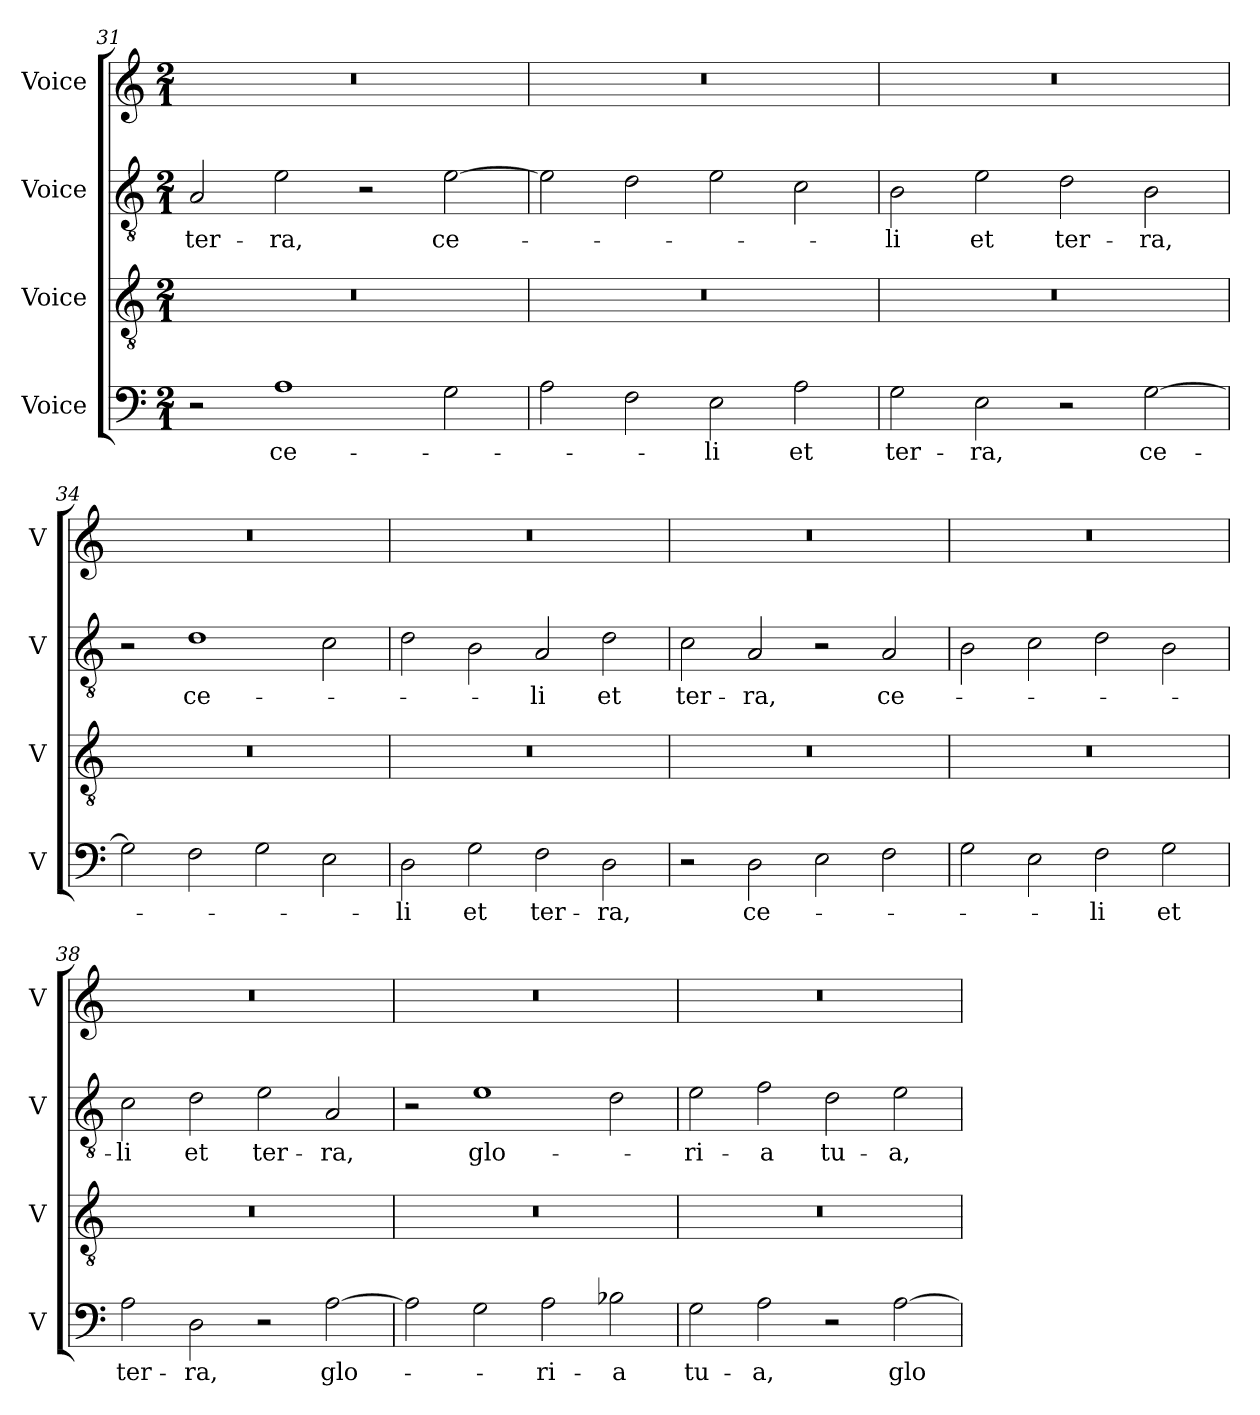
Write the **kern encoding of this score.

**kern	**text	**kern	**kern	**text	**kern
*part4	*part4	*part3	*part2	*part2	*part1
*staff4	*staff4	*staff3	*staff2	*staff2	*staff1
*I"Voice	*	*I"Voice	*I"Voice	*	*I"Voice
*I'V	*	*I'V	*I'V	*	*I'V
*clefF4	*	*clefGv2	*clefGv2	*	*clefG2
*k[]	*	*k[]	*k[]	*	*k[]
*M2/1	*	*M2/1	*M2/1	*	*M2/1
=31	=31	=31	=31	=31	=31
!	!	!	!	!LO:LY:b	!
2r	.	0r	2A/	ter-	0r
!	!LO:LY:b	!	!	!LO:LY:b	!
1A	ce-	.	2e\	-ra,	.
.	.	.	2r	.	.
!	!	!	!	!LO:LY:b	!
2G\	.	.	[2e\	ce-	.
=32	=32	=32	=32	=32	=32
2A\	.	0r	2e\]	.	0r
2F\	.	.	2d\	.	.
!	!LO:LY:b	!	!	!	!
2E\	-li	.	2e\	.	.
!	!LO:LY:b	!	!	!	!
2A\	et	.	2c\	.	.
=33	=33	=33	=33	=33	=33
!	!LO:LY:b	!	!	!LO:LY:b	!
2G\	ter-	0r	2B\	-li	0r
!	!LO:LY:b	!	!	!LO:LY:b	!
2E\	-ra,	.	2e\	et	.
!	!	!	!	!LO:LY:b	!
2r	.	.	2d\	ter-	.
!	!LO:LY:b	!	!	!LO:LY:b	!
[2G\	ce-	.	2B\	-ra,	.
!!LO:PB:g=z
=34	=34	=34	=34	=34	=34
2G\]	.	0r	2r	.	0r
!	!	!	!	!LO:LY:b	!
2F\	.	.	1d	ce-	.
2G\	.	.	.	.	.
2E\	.	.	2c\	.	.
=35	=35	=35	=35	=35	=35
!	!LO:LY:b	!	!	!	!
2D\	-li	0r	2d\	.	0r
!	!LO:LY:b	!	!	!	!
2G\	et	.	2B\	.	.
!	!LO:LY:b	!	!	!LO:LY:b	!
2F\	ter-	.	2A/	-li	.
!	!LO:LY:b	!	!	!LO:LY:b	!
2D\	-ra,	.	2d\	et	.
=36	=36	=36	=36	=36	=36
!	!	!	!	!LO:LY:b	!
2r	.	0r	2c\	ter-	0r
!	!LO:LY:b	!	!	!LO:LY:b	!
2D\	ce-	.	2A/	-ra,	.
2E\	.	.	2r	.	.
!	!	!	!	!LO:LY:b	!
2F\	.	.	2A/	ce-	.
=37	=37	=37	=37	=37	=37
2G\	.	0r	2B\	.	0r
2E\	.	.	2c\	.	.
!	!LO:LY:b	!	!	!	!
2F\	-li	.	2d\	.	.
!	!LO:LY:b	!	!	!	!
2G\	et	.	2B\	.	.
!!LO:LB:g=z
=38	=38	=38	=38	=38	=38
!	!LO:LY:b	!	!	!LO:LY:b	!
2A\	ter-	0r	2c\	-li	0r
!	!LO:LY:b	!	!	!LO:LY:b	!
2D\	-ra,	.	2d\	et	.
!	!	!	!	!LO:LY:b	!
2r	.	.	2e\	ter-	.
!	!LO:LY:b	!	!	!LO:LY:b	!
[2A\	glo-	.	2A/	-ra,	.
=39	=39	=39	=39	=39	=39
2A\]	.	0r	2r	.	0r
!	!	!	!	!LO:LY:b	!
2G\	.	.	1e	glo-	.
!	!LO:LY:b	!	!	!	!
2A\	-ri-	.	.	.	.
!	!LO:LY:b	!	!	!	!
2B-X\	-a	.	2d\	.	.
=40	=40	=40	=40	=40	=40
!	!LO:LY:b	!	!	!LO:LY:b	!
2G\	tu-	0r	2e\	-ri-	0r
!	!LO:LY:b	!	!	!LO:LY:b	!
2A\	-a,	.	2f\	-a	.
!	!	!	!	!LO:LY:b	!
2r	.	.	2d\	tu-	.
!	!LO:LY:b	!	!	!LO:LY:b	!
[2A\	glo-	.	2e\	-a,	.
=	=	=	=	=	=
*-	*-	*-	*-	*-	*-
